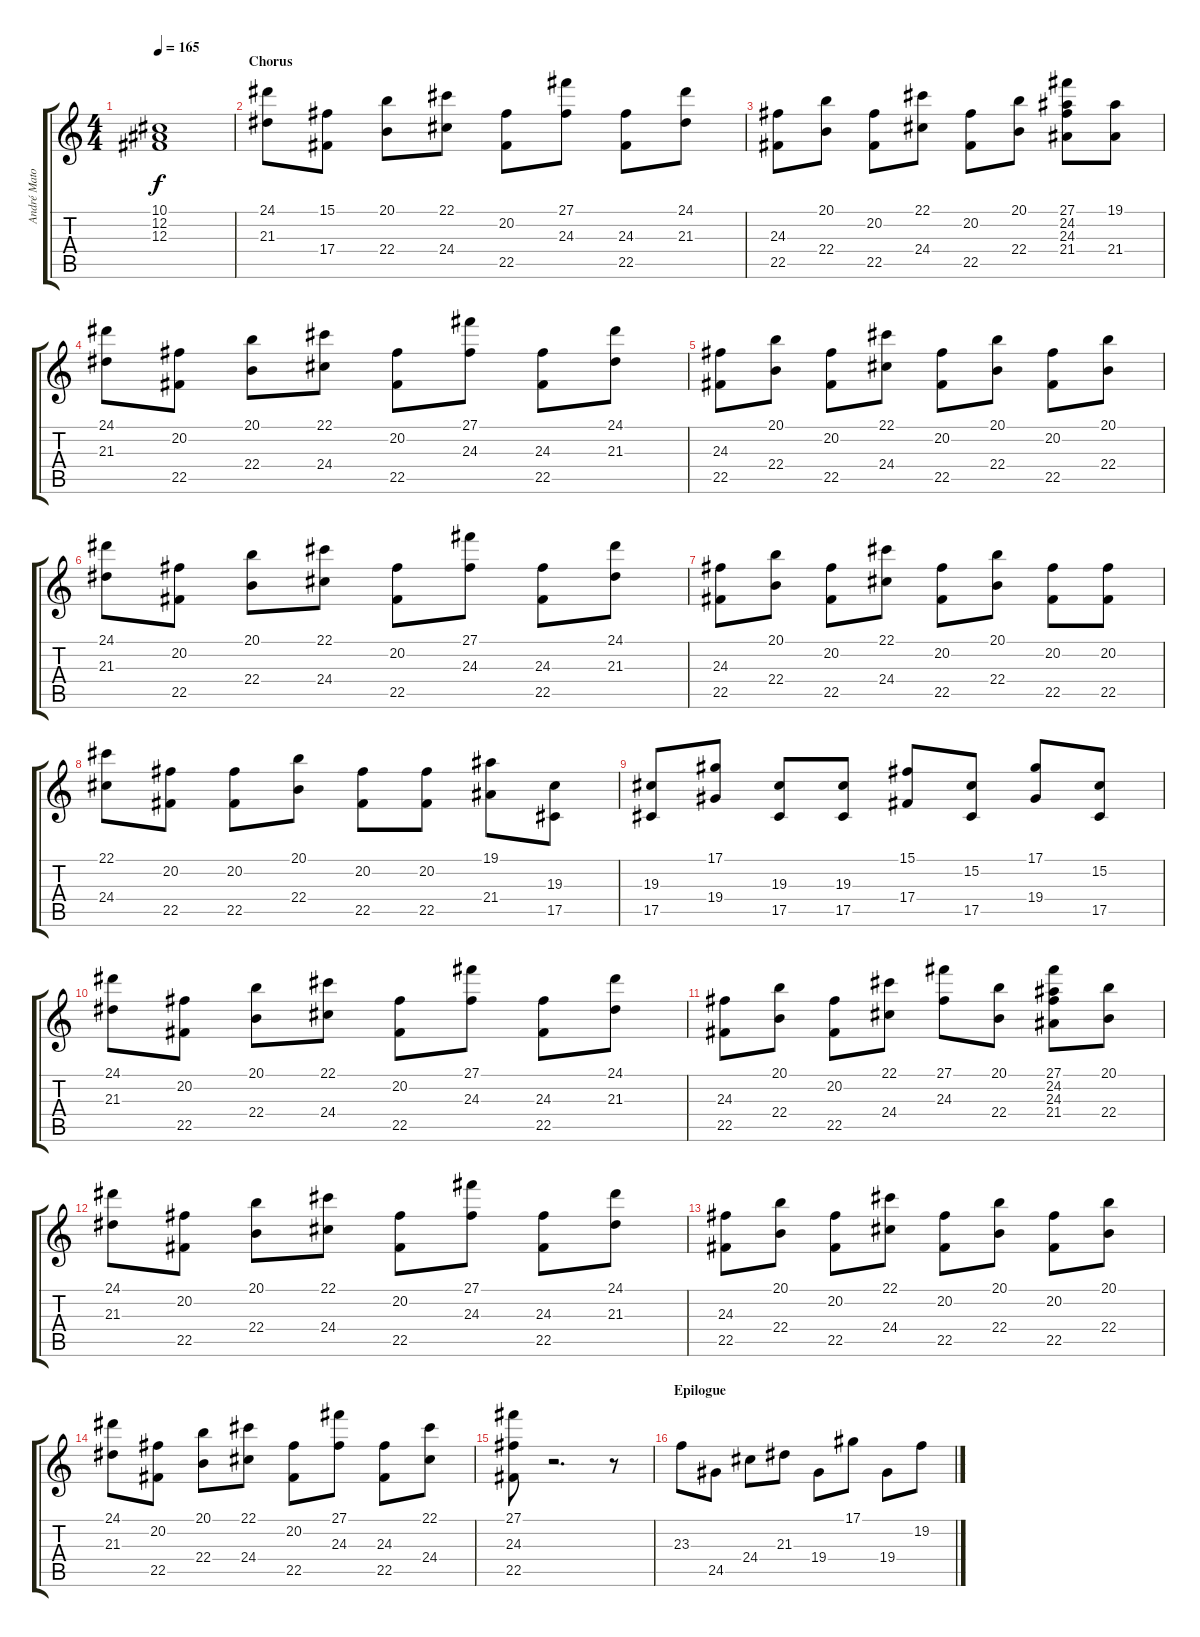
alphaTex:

\track ("André Matos - SynthStrings 1" "André Mato") {instrument stringensemble1}
\staff {score tabs}
\tuning (Eb4 Bb3 Gb3 Db3 Ab2 Eb2) {hide}
\ts (4 4)
\tempo 165
\clef g2
\ks c
(10.1 12.2 12.3).1{dy f} |
\section ("" "Chorus")
(24.1 21.3).8 (15.1 17.4).8 (20.1 22.4).8 (22.1 24.4).8 (20.2 22.5).8 (27.1 24.3).8 (24.3 22.5).8 (24.1 21.3).8 |
(24.3 22.5).8 (20.1 22.4).8 (20.2 22.5).8 (22.1 24.4).8 (20.2 22.5).8 (20.1 22.4).8 (27.1 24.2 24.3 21.4).8 (19.1 21.4).8 |
(24.1 21.3).8 (20.2 22.5).8 (20.1 22.4).8 (22.1 24.4).8 (20.2 22.5).8 (27.1 24.3).8 (24.3 22.5).8 (24.1 21.3).8 |
(24.3 22.5).8 (20.1 22.4).8 (20.2 22.5).8 (22.1 24.4).8 (20.2 22.5).8 (20.1 22.4).8 (20.2 22.5).8 (20.1 22.4).8 |
(24.1 21.3).8 (20.2 22.5).8 (20.1 22.4).8 (22.1 24.4).8 (20.2 22.5).8 (27.1 24.3).8 (24.3 22.5).8 (24.1 21.3).8 |
(24.3 22.5).8 (20.1 22.4).8 (20.2 22.5).8 (22.1 24.4).8 (20.2 22.5).8 (20.1 22.4).8 (20.2 22.5).8 (20.2 22.5).8 |
(22.1 24.4).8 (20.2 22.5).8 (20.2 22.5).8 (20.1 22.4).8 (20.2 22.5).8 (20.2 22.5).8 (19.1 21.4).8 (19.3 17.5).8 |
(19.3 17.5).8 (17.1 19.4).8 (19.3 17.5).8 (19.3 17.5).8 (15.1 17.4).8 (15.2 17.5).8 (17.1 19.4).8 (15.2 17.5).8 |
(24.1 21.3).8 (20.2 22.5).8 (20.1 22.4).8 (22.1 24.4).8 (20.2 22.5).8 (27.1 24.3).8 (24.3 22.5).8 (24.1 21.3).8 |
(24.3 22.5).8 (20.1 22.4).8 (20.2 22.5).8 (22.1 24.4).8 (27.1 24.3).8 (20.1 22.4).8 (27.1 24.2 24.3 21.4).8 (20.1 22.4).8 |
(24.1 21.3).8 (20.2 22.5).8 (20.1 22.4).8 (22.1 24.4).8 (20.2 22.5).8 (27.1 24.3).8 (24.3 22.5).8 (24.1 21.3).8 |
(24.3 22.5).8 (20.1 22.4).8 (20.2 22.5).8 (22.1 24.4).8 (20.2 22.5).8 (20.1 22.4).8 (20.2 22.5).8 (20.1 22.4).8 |
(24.1 21.3).8 (20.2 22.5).8 (20.1 22.4).8 (22.1 24.4).8 (20.2 22.5).8 (27.1 24.3).8 (24.3 22.5).8 (22.1 24.4).8 |
(27.1 24.3 22.5).8 r.2{d} r.8 |
\section ("" "Epilogue")
23.3.8 24.5.8 24.4.8 21.3.8 19.4.8 17.1.8 19.4.8 19.2.8
